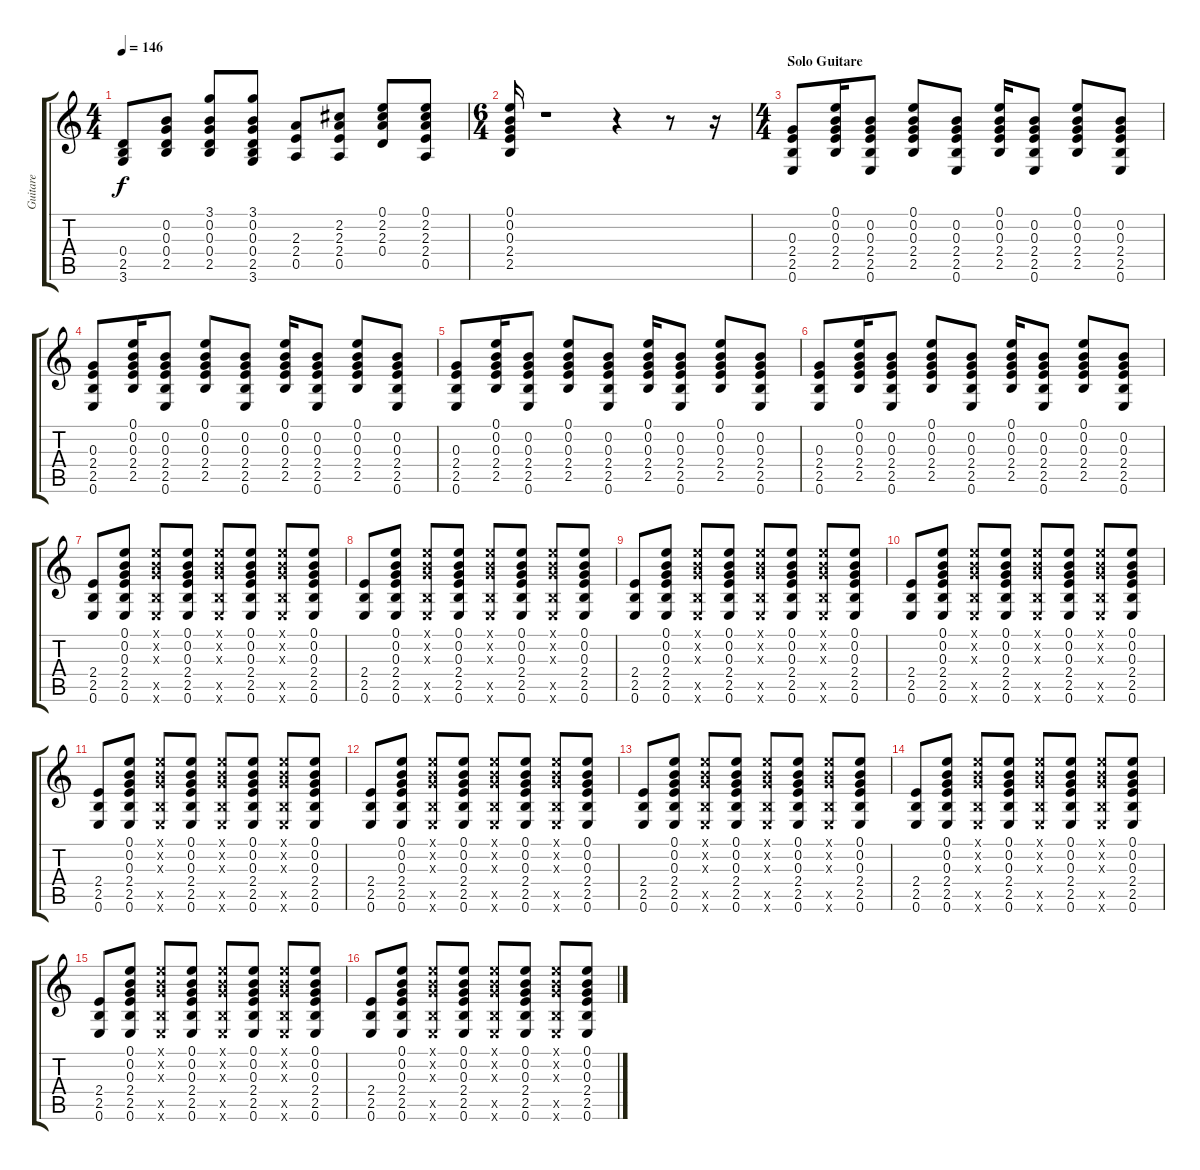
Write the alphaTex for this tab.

\track ("Guitare" "Guitare") {instrument acousticguitarsteel}
\staff {score tabs}
\tuning (E4 B3 G3 D3 A2 E2) {hide}
\ts (4 4)
\tempo 146
\clef g2
\ks c
(0.4 2.5 3.6).8{dy f} (0.2 0.3 0.4 2.5).8 (3.1 0.2 0.3 0.4 2.5).8 (3.1 0.2 0.3 0.4 2.5 3.6).8 (2.3 2.4 0.5).8 (2.2 2.3 2.4 0.5).8 (0.1 2.2 2.3 0.4).8 (0.1 2.2 2.3 2.4 0.5).8 |
\ts (6 4)
(0.1 0.2 0.3 2.4 2.5).16 r.1 r.4 r.8 r.16 |
\ts (4 4)
\section ("" "Solo Guitare")
(0.3 2.4 2.5 0.6).8 (0.1 0.2 0.3 2.4 2.5).16 (0.2 0.3 2.4 2.5 0.6).8 (0.1 0.2 0.3 2.4 2.5).8 (0.2 0.3 2.4 2.5 0.6).8 (0.1 0.2 0.3 2.4 2.5).16 (0.2 0.3 2.4 2.5 0.6).8 (0.1 0.2 0.3 2.4 2.5).8 (0.2 0.3 2.4 2.5 0.6).8 |
(0.3 2.4 2.5 0.6).8 (0.1 0.2 0.3 2.4 2.5).16 (0.2 0.3 2.4 2.5 0.6).8 (0.1 0.2 0.3 2.4 2.5).8 (0.2 0.3 2.4 2.5 0.6).8 (0.1 0.2 0.3 2.4 2.5).16 (0.2 0.3 2.4 2.5 0.6).8 (0.1 0.2 0.3 2.4 2.5).8 (0.2 0.3 2.4 2.5 0.6).8 |
(0.3 2.4 2.5 0.6).8 (0.1 0.2 0.3 2.4 2.5).16 (0.2 0.3 2.4 2.5 0.6).8 (0.1 0.2 0.3 2.4 2.5).8 (0.2 0.3 2.4 2.5 0.6).8 (0.1 0.2 0.3 2.4 2.5).16 (0.2 0.3 2.4 2.5 0.6).8 (0.1 0.2 0.3 2.4 2.5).8 (0.2 0.3 2.4 2.5 0.6).8 |
(0.3 2.4 2.5 0.6).8 (0.1 0.2 0.3 2.4 2.5).16 (0.2 0.3 2.4 2.5 0.6).8 (0.1 0.2 0.3 2.4 2.5).8 (0.2 0.3 2.4 2.5 0.6).8 (0.1 0.2 0.3 2.4 2.5).16 (0.2 0.3 2.4 2.5 0.6).8 (0.1 0.2 0.3 2.4 2.5).8 (0.2 0.3 2.4 2.5 0.6).8 |
(2.4 2.5 0.6).8 (0.1 0.2 0.3 2.4 2.5 0.6).8 (0.1{x} 0.2{x} 0.3{x} 2.5{x} 0.6{x}).8 (0.1 0.2 0.3 2.4 2.5 0.6).8 (0.1{x} 0.2{x} 0.3{x} 2.5{x} 0.6{x}).8 (0.1 0.2 0.3 2.4 2.5 0.6).8 (0.1{x} 0.2{x} 0.3{x} 2.5{x} 0.6{x}).8 (0.1 0.2 0.3 2.4 2.5 0.6).8 |
(2.4 2.5 0.6).8 (0.1 0.2 0.3 2.4 2.5 0.6).8 (0.1{x} 0.2{x} 0.3{x} 2.5{x} 0.6{x}).8 (0.1 0.2 0.3 2.4 2.5 0.6).8 (0.1{x} 0.2{x} 0.3{x} 2.5{x} 0.6{x}).8 (0.1 0.2 0.3 2.4 2.5 0.6).8 (0.1{x} 0.2{x} 0.3{x} 2.5{x} 0.6{x}).8 (0.1 0.2 0.3 2.4 2.5 0.6).8 |
(2.4 2.5 0.6).8 (0.1 0.2 0.3 2.4 2.5 0.6).8 (0.1{x} 0.2{x} 0.3{x} 2.5{x} 0.6{x}).8 (0.1 0.2 0.3 2.4 2.5 0.6).8 (0.1{x} 0.2{x} 0.3{x} 2.5{x} 0.6{x}).8 (0.1 0.2 0.3 2.4 2.5 0.6).8 (0.1{x} 0.2{x} 0.3{x} 2.5{x} 0.6{x}).8 (0.1 0.2 0.3 2.4 2.5 0.6).8 |
(2.4 2.5 0.6).8 (0.1 0.2 0.3 2.4 2.5 0.6).8 (0.1{x} 0.2{x} 0.3{x} 2.5{x} 0.6{x}).8 (0.1 0.2 0.3 2.4 2.5 0.6).8 (0.1{x} 0.2{x} 0.3{x} 2.5{x} 0.6{x}).8 (0.1 0.2 0.3 2.4 2.5 0.6).8 (0.1{x} 0.2{x} 0.3{x} 2.5{x} 0.6{x}).8 (0.1 0.2 0.3 2.4 2.5 0.6).8 |
(2.4 2.5 0.6).8 (0.1 0.2 0.3 2.4 2.5 0.6).8 (0.1{x} 0.2{x} 0.3{x} 2.5{x} 0.6{x}).8 (0.1 0.2 0.3 2.4 2.5 0.6).8 (0.1{x} 0.2{x} 0.3{x} 2.5{x} 0.6{x}).8 (0.1 0.2 0.3 2.4 2.5 0.6).8 (0.1{x} 0.2{x} 0.3{x} 2.5{x} 0.6{x}).8 (0.1 0.2 0.3 2.4 2.5 0.6).8 |
(2.4 2.5 0.6).8 (0.1 0.2 0.3 2.4 2.5 0.6).8 (0.1{x} 0.2{x} 0.3{x} 2.5{x} 0.6{x}).8 (0.1 0.2 0.3 2.4 2.5 0.6).8 (0.1{x} 0.2{x} 0.3{x} 2.5{x} 0.6{x}).8 (0.1 0.2 0.3 2.4 2.5 0.6).8 (0.1{x} 0.2{x} 0.3{x} 2.5{x} 0.6{x}).8 (0.1 0.2 0.3 2.4 2.5 0.6).8 |
(2.4 2.5 0.6).8 (0.1 0.2 0.3 2.4 2.5 0.6).8 (0.1{x} 0.2{x} 0.3{x} 2.5{x} 0.6{x}).8 (0.1 0.2 0.3 2.4 2.5 0.6).8 (0.1{x} 0.2{x} 0.3{x} 2.5{x} 0.6{x}).8 (0.1 0.2 0.3 2.4 2.5 0.6).8 (0.1{x} 0.2{x} 0.3{x} 2.5{x} 0.6{x}).8 (0.1 0.2 0.3 2.4 2.5 0.6).8 |
(2.4 2.5 0.6).8 (0.1 0.2 0.3 2.4 2.5 0.6).8 (0.1{x} 0.2{x} 0.3{x} 2.5{x} 0.6{x}).8 (0.1 0.2 0.3 2.4 2.5 0.6).8 (0.1{x} 0.2{x} 0.3{x} 2.5{x} 0.6{x}).8 (0.1 0.2 0.3 2.4 2.5 0.6).8 (0.1{x} 0.2{x} 0.3{x} 2.5{x} 0.6{x}).8 (0.1 0.2 0.3 2.4 2.5 0.6).8 |
(2.4 2.5 0.6).8 (0.1 0.2 0.3 2.4 2.5 0.6).8 (0.1{x} 0.2{x} 0.3{x} 2.5{x} 0.6{x}).8 (0.1 0.2 0.3 2.4 2.5 0.6).8 (0.1{x} 0.2{x} 0.3{x} 2.5{x} 0.6{x}).8 (0.1 0.2 0.3 2.4 2.5 0.6).8 (0.1{x} 0.2{x} 0.3{x} 2.5{x} 0.6{x}).8 (0.1 0.2 0.3 2.4 2.5 0.6).8 |
(2.4 2.5 0.6).8 (0.1 0.2 0.3 2.4 2.5 0.6).8 (0.1{x} 0.2{x} 0.3{x} 2.5{x} 0.6{x}).8 (0.1 0.2 0.3 2.4 2.5 0.6).8 (0.1{x} 0.2{x} 0.3{x} 2.5{x} 0.6{x}).8 (0.1 0.2 0.3 2.4 2.5 0.6).8 (0.1{x} 0.2{x} 0.3{x} 2.5{x} 0.6{x}).8 (0.1 0.2 0.3 2.4 2.5 0.6).8
